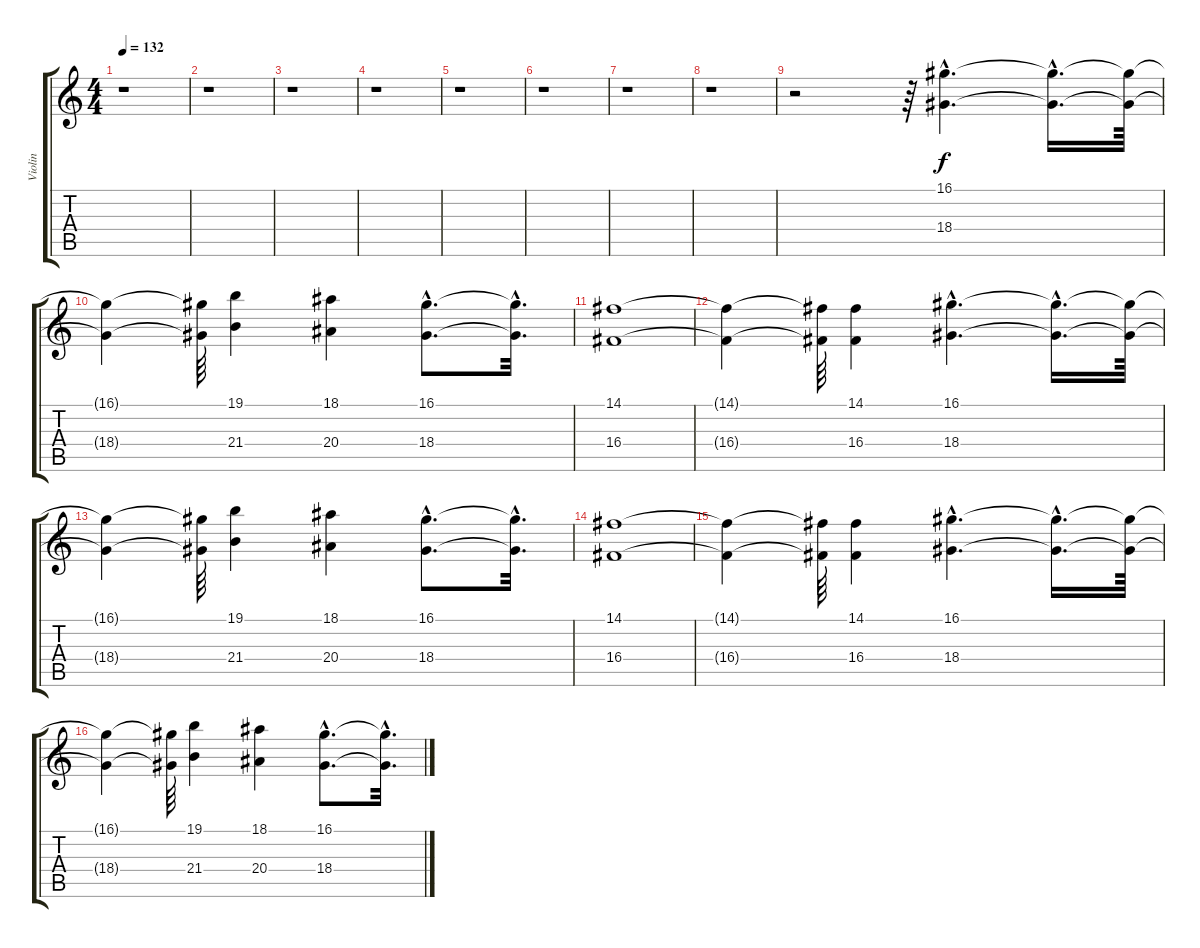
\track ("Violin" "Violin") {instrument violin}
\staff {score tabs}
\tuning (E4 B3 G3 D3 A2 E2) {hide}
\ts (4 4)
\tempo 132
\clef g2
\ks c
r.1{dy f} |
r.1 |
r.1 |
r.1 |
r.1 |
r.1 |
r.1 |
r.1 |
r.2 r.64 (16.1{hac} 18.4{hac}).4{d} (16.1{hac t} 18.4{hac t}).16{d} (16.1{t} 18.4{t}).64 |
(16.1{t} 18.4{t}).4 (16.1{t} 18.4{t}).64 (19.1 21.4).4 (18.1 20.4).4 (16.1{hac} 18.4{hac}).8{d} (16.1{hac t} 18.4{hac t}).32{d} |
(14.1 16.4).1 |
(14.1{t} 16.4{t}).4 (14.1{t} 16.4{t}).64 (14.1 16.4).4 (16.1{hac} 18.4{hac}).4{d} (16.1{hac t} 18.4{hac t}).16{d} (16.1{t} 18.4{t}).64 |
(16.1{t} 18.4{t}).4 (16.1{t} 18.4{t}).64 (19.1 21.4).4 (18.1 20.4).4 (16.1{hac} 18.4{hac}).8{d} (16.1{hac t} 18.4{hac t}).32{d} |
(14.1 16.4).1 |
(14.1{t} 16.4{t}).4 (14.1{t} 16.4{t}).64 (14.1 16.4).4 (16.1{hac} 18.4{hac}).4{d} (16.1{hac t} 18.4{hac t}).16{d} (16.1{t} 18.4{t}).64 |
(16.1{t} 18.4{t}).4 (16.1{t} 18.4{t}).64 (19.1 21.4).4 (18.1 20.4).4 (16.1{hac} 18.4{hac}).8{d} (16.1{hac t} 18.4{hac t}).32{d}
